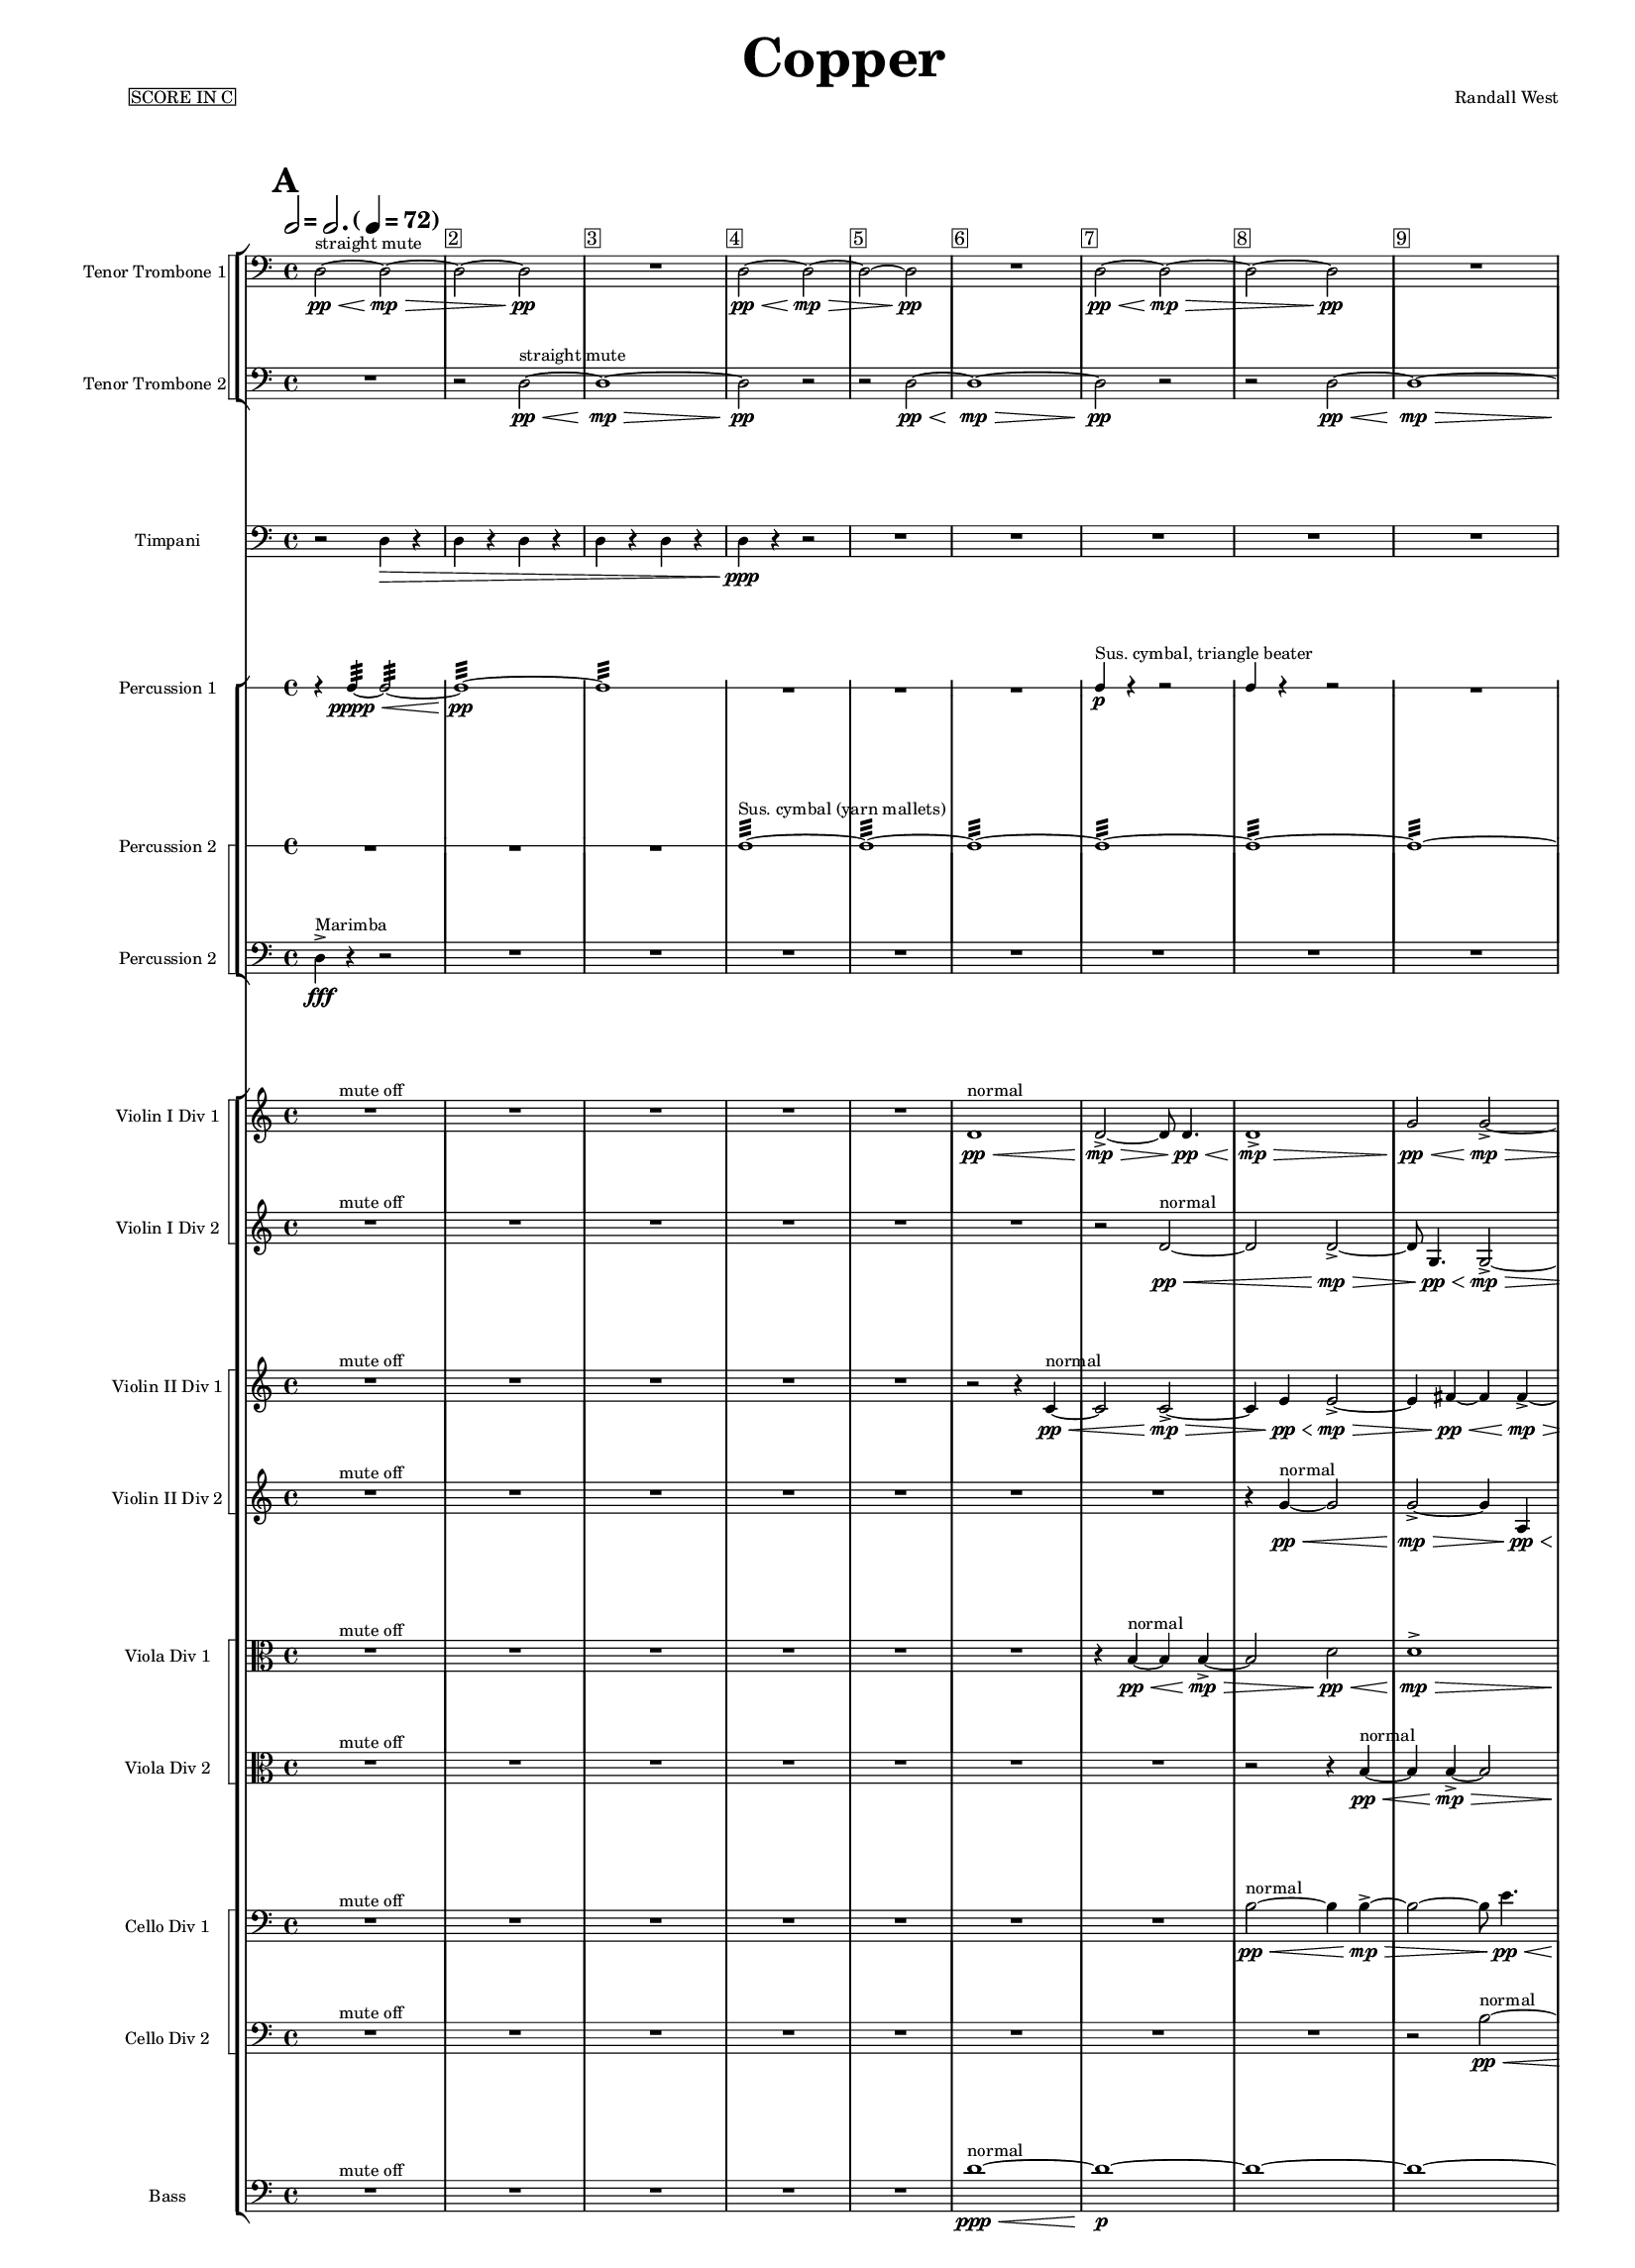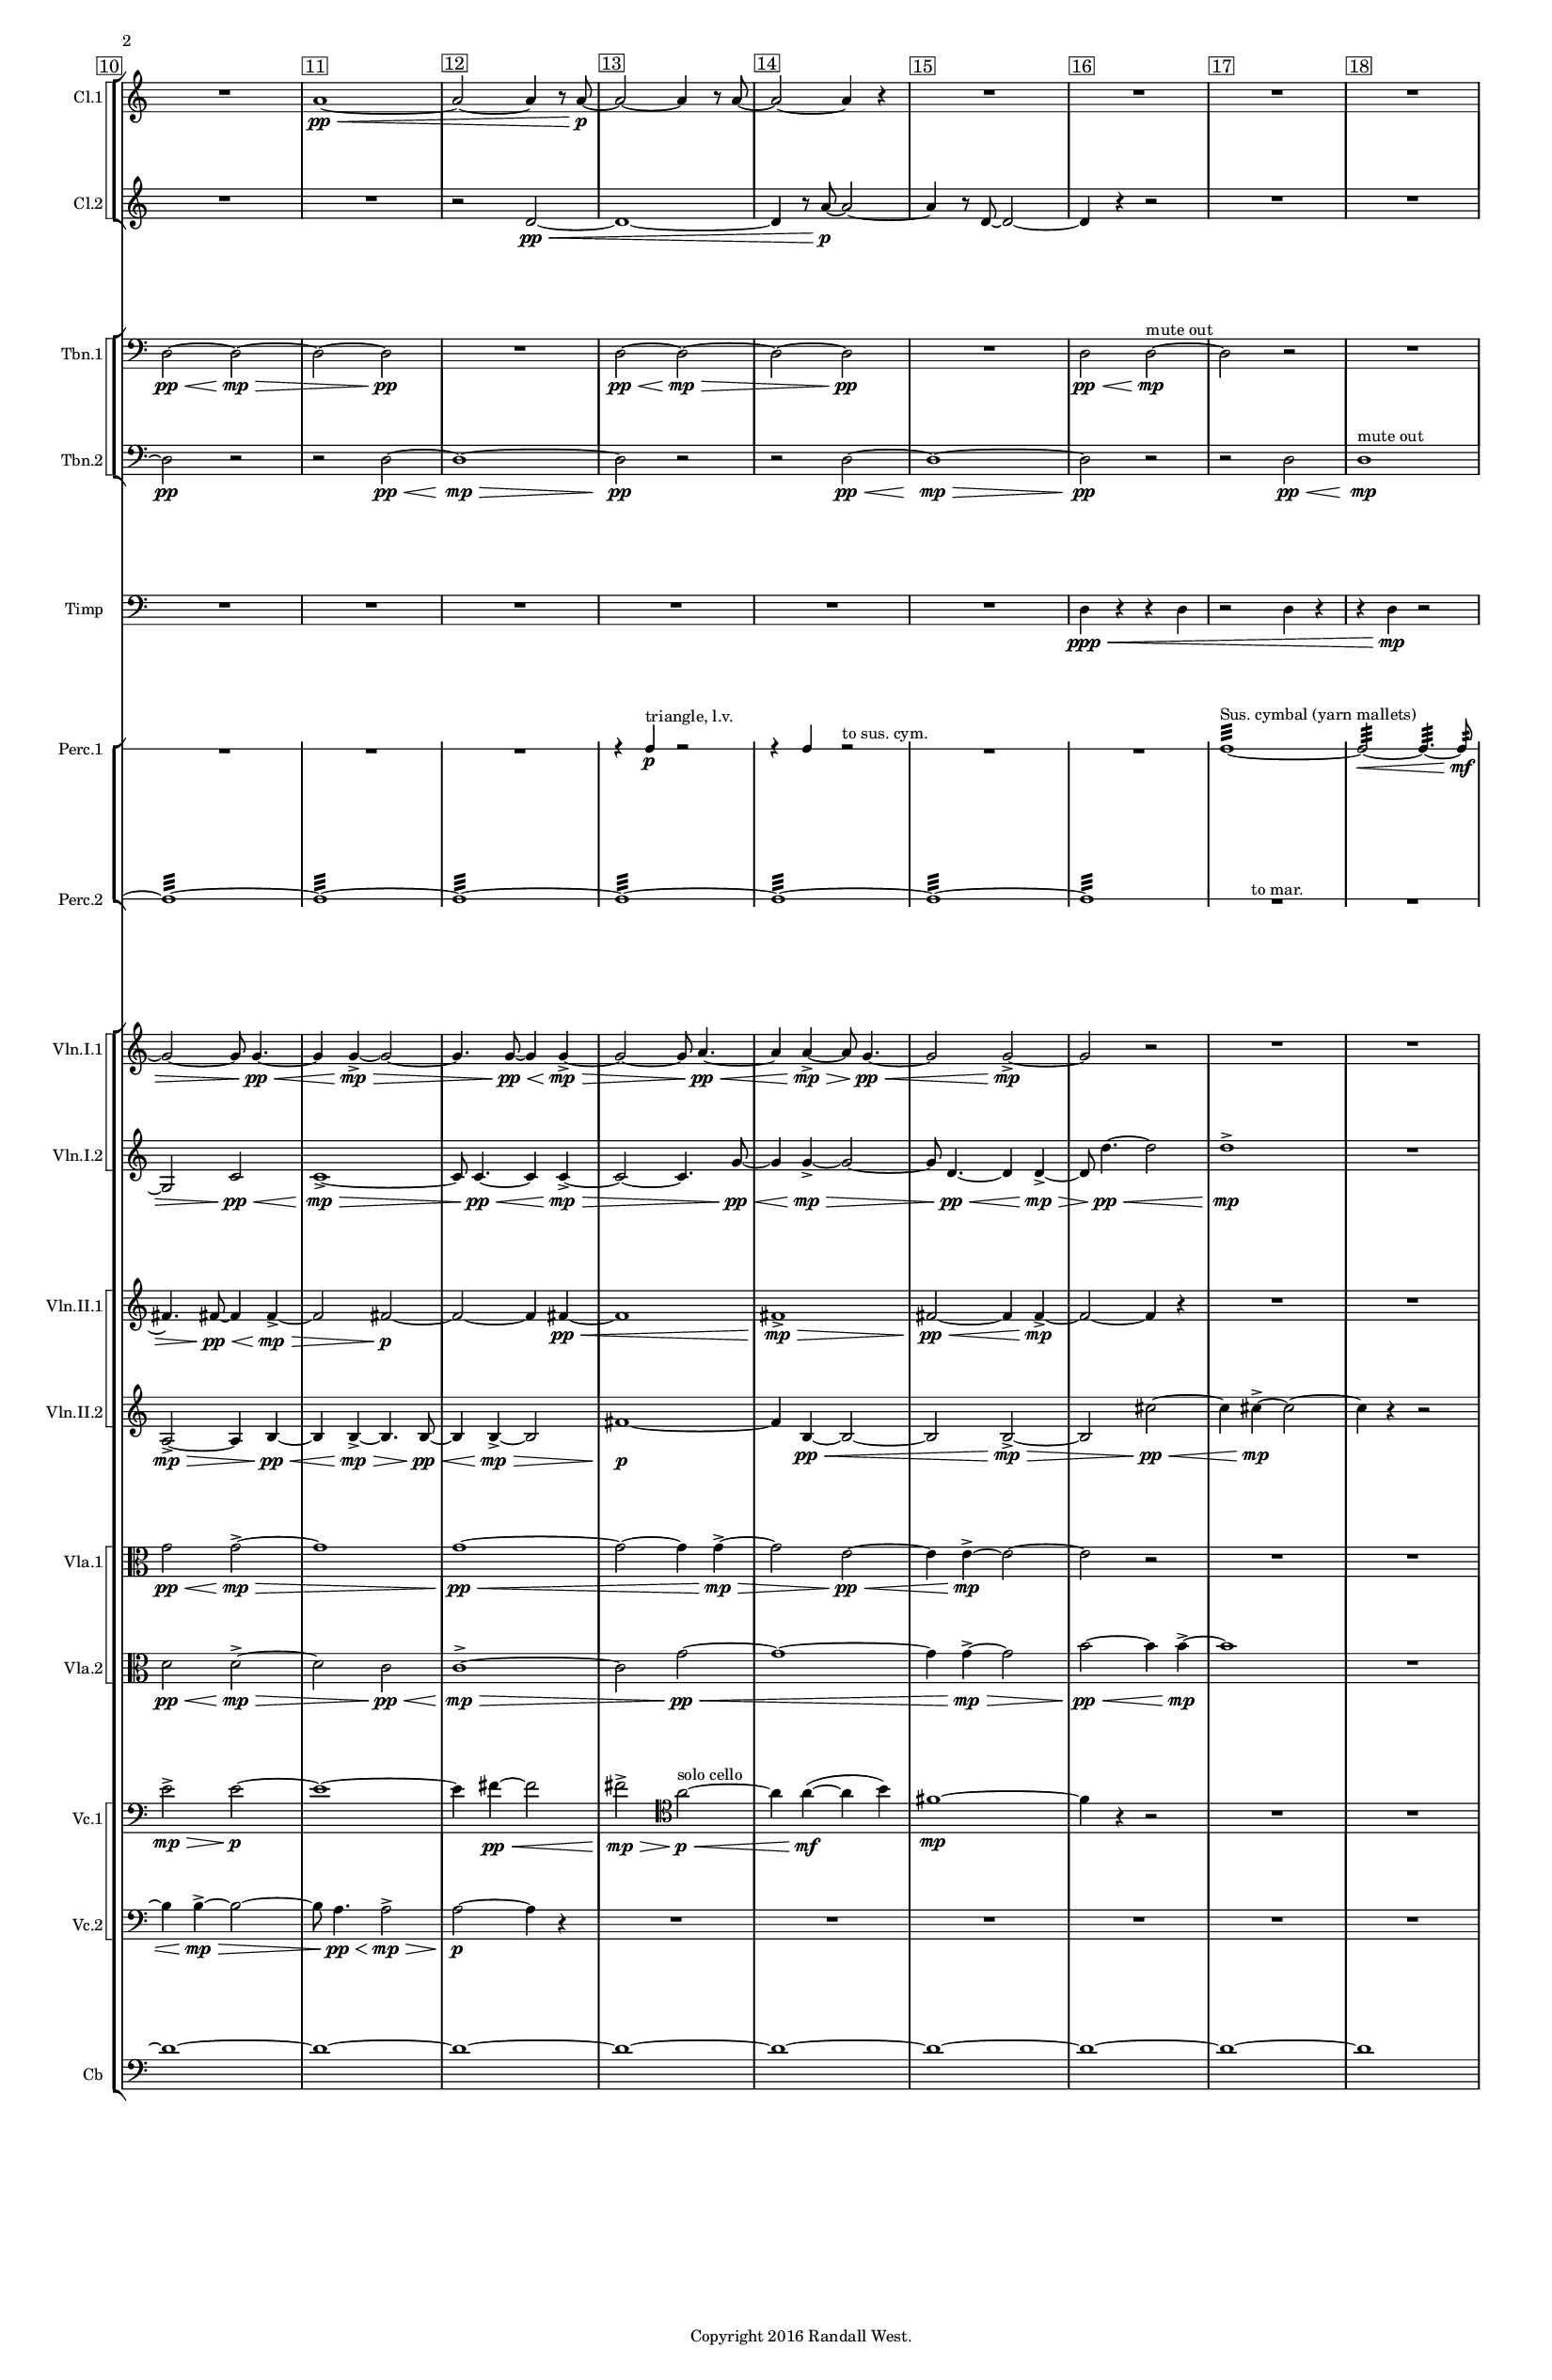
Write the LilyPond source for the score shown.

% 2016-11-06 13:21

\version "2.18.2"
\language "english"

#(set-default-paper-size "tabloid" 'portrait)
#(set-global-staff-size 14.9)

\header {
    composer = "Randall West"
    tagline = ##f
    poet = \markup { \box "SCORE IN C" } %HACKY WAY TO GET SCORE IN C IN THERE !!!!!!
    title = \markup {
        \column {
            \center-align {
                \fontsize #6 {
                    "Copper"
                }
            }
        }
    }
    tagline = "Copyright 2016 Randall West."
}

\paper {
    #(set-paper-size "tabloid")
    %#(set-paper-size "letter")
    left-margin = 22\mm
    system-separator-markup = \slashSeparator
    markup-system-spacing = #'(
        (basic-distance . 0)
        (minimum-distance . 0)
        (padding . 8)
        (stretchability . 0)
    )
    system-system-spacing = #'(
        (basic-distance . 12)
        (minimum-distance . 18)
        (padding . 12)
        (stretchability . 20)
    )
}

\layout {
    \set Score.markFormatter = #format-mark-circle-letters 
    \context {        
        \Score
        
        % \remove "Bar_number_engraver"
        \override BarNumber #'break-visibility = #'#(#f #t #t)
        \override BarNumber #'font-size = #1.2
        \override BarNumber  #'stencil = #(make-stencil-boxer 0.1 0.25 ly:text-interface::print)
        
        \override RehearsalMark #'font-size = #6

    }
    \context {
        \Staff \RemoveEmptyStaves
        \override VerticalAxisGroup #'remove-first = ##t % NOTE: comment this out to show staves on first page
        \override Hairpin #'minimum-length = #6
    }
    \context {
        \RhythmicStaff \RemoveEmptyStaves
        \override VerticalAxisGroup #'remove-first = ##t % NOTE: comment this out to show staves on first page
        \override Hairpin #'minimum-length = #6
    }
    % \context {
    %     \Dynamics
    %     \consists #Measure_counter_engraver
    %     \override MeasureCounter.direction = #DOWN
    %     \override MeasureCounter.font-encoding = #'latin1
    %     \override MeasureCounter.font-shape = #'italic
    %     % to control the distance of the Dynamics context from the staff:
    %     \override VerticalAxisGroup.nonstaff-relatedstaff-spacing.padding = #3
    %     \override MeasureCounter.font-size = #1.2
    %     % NOTE... below causes an error... why?
    %     % \override MeasureCounter.stencil = #(make-stencil-boxer 0.1 0.25 ly:text-interface::print)
    % }
}


\header {}

\layout {}

\paper {}

\score {
    \new Score <<
        \new StaffGroup <<
            \new StaffGroup \with {
                systemStartDelimiter = #'SystemStartSquare
            } <<
                \new Staff {
                    \set Staff.instrumentName = \markup { Piccolo }
                    \set Staff.shortInstrumentName = \markup { Picc. }
                    {
                        \bar "||"
                        \compressFullBarRests
                        \tempo \markup \fontsize #3 { \note #"2" #1 = \note #"2." #1 (\note #"4" #1 = 72) }
                        \accidentalStyle modern-cautionary
                        \mark #1
                        R1 * 18
                    }
                }
                \new Staff {
                    \set Staff.instrumentName = \markup { "Flute 1" }
                    \set Staff.shortInstrumentName = \markup { Fl.1 }
                    {
                        \bar "||"
                        \compressFullBarRests
                        \tempo \markup \fontsize #3 { \note #"2" #1 = \note #"2." #1 (\note #"4" #1 = 72) }
                        \accidentalStyle modern-cautionary
                        \mark #1
                        R1 * 18
                    }
                }
                \new Staff {
                    \set Staff.instrumentName = \markup { "Flute 2" }
                    \set Staff.shortInstrumentName = \markup { Fl.2 }
                    {
                        \bar "||"
                        \compressFullBarRests
                        \tempo \markup \fontsize #3 { \note #"2" #1 = \note #"2." #1 (\note #"4" #1 = 72) }
                        \accidentalStyle modern-cautionary
                        \mark #1
                        R1 * 18
                    }
                }
            >>
            \new StaffGroup \with {
                systemStartDelimiter = #'SystemStartSquare
            } <<
                \new Staff {
                    \set Staff.instrumentName = \markup { "Oboe 1" }
                    \set Staff.shortInstrumentName = \markup { Ob.1 }
                    {
                        \bar "||"
                        \compressFullBarRests
                        \tempo \markup \fontsize #3 { \note #"2" #1 = \note #"2." #1 (\note #"4" #1 = 72) }
                        \accidentalStyle modern-cautionary
                        \mark #1
                        R1 * 18
                    }
                }
                \new Staff {
                    \set Staff.instrumentName = \markup { "Oboe 2" }
                    \set Staff.shortInstrumentName = \markup { Ob.2 }
                    {
                        \bar "||"
                        \compressFullBarRests
                        \tempo \markup \fontsize #3 { \note #"2" #1 = \note #"2." #1 (\note #"4" #1 = 72) }
                        \accidentalStyle modern-cautionary
                        \mark #1
                        R1 * 18
                    }
                }
            >>
            \new StaffGroup \with {
                systemStartDelimiter = #'SystemStartSquare
            } <<
                \new Staff {
                    \set Staff.instrumentName = \markup { "Clarinet 1" }
                    \set Staff.shortInstrumentName = \markup { Cl.1 }
                    {
                        \bar "||"
                        \compressFullBarRests
                        \tempo \markup \fontsize #3 { \note #"2" #1 = \note #"2." #1 (\note #"4" #1 = 72) }
                        \accidentalStyle modern-cautionary
                        {
                            \mark #1
                            \mark #1
                            R1 * 10
                        }
                        a'1 \pp ~ \<
                        a'2 ~
                        a'4
                        r8
                        a'8 \p ~
                        a'2 ~
                        a'4
                        r8
                        a'8 ~
                        a'2 ~
                        a'4
                        r4
                        {
                            R1 * 4
                        }
                    }
                }
                \new Staff {
                    \set Staff.instrumentName = \markup { "Clarinet 2" }
                    \set Staff.shortInstrumentName = \markup { Cl.2 }
                    {
                        \bar "||"
                        \compressFullBarRests
                        \tempo \markup \fontsize #3 { \note #"2" #1 = \note #"2." #1 (\note #"4" #1 = 72) }
                        \accidentalStyle modern-cautionary
                        {
                            \mark #1
                            \mark #1
                            R1 * 11
                        }
                        r2
                        d'2 \pp ~ \<
                        d'1 ~
                        d'4
                        r8
                        a'8 \p ~
                        a'2 ~
                        a'4
                        r8
                        d'8 ~
                        d'2 ~
                        d'4
                        r4
                        r2
                        {
                            R1 * 2
                        }
                    }
                }
            >>
            \new StaffGroup \with {
                systemStartDelimiter = #'SystemStartSquare
            } <<
                \new Staff {
                    \clef "bass"
                    \set Staff.instrumentName = \markup { "Bassoon 1" }
                    \set Staff.shortInstrumentName = \markup { Bsn.1 }
                    {
                        \bar "||"
                        \compressFullBarRests
                        \tempo \markup \fontsize #3 { \note #"2" #1 = \note #"2." #1 (\note #"4" #1 = 72) }
                        \accidentalStyle modern-cautionary
                        \mark #1
                        R1 * 18
                    }
                }
                \new Staff {
                    \clef "bass"
                    \set Staff.instrumentName = \markup { "Bassoon 2" }
                    \set Staff.shortInstrumentName = \markup { Bsn.2 }
                    {
                        \bar "||"
                        \compressFullBarRests
                        \tempo \markup \fontsize #3 { \note #"2" #1 = \note #"2." #1 (\note #"4" #1 = 72) }
                        \accidentalStyle modern-cautionary
                        \mark #1
                        R1 * 18
                    }
                }
            >>
        >>
        \new StaffGroup <<
            \new StaffGroup \with {
                systemStartDelimiter = #'SystemStartSquare
            } <<
                \new Staff {
                    \set Staff.instrumentName = \markup { "Horn in F 1" }
                    \set Staff.shortInstrumentName = \markup { Hn.1 }
                    {
                        \bar "||"
                        \compressFullBarRests
                        \tempo \markup \fontsize #3 { \note #"2" #1 = \note #"2." #1 (\note #"4" #1 = 72) }
                        \accidentalStyle modern-cautionary
                        \mark #1
                        R1 * 18
                    }
                }
                \new Staff {
                    \set Staff.instrumentName = \markup { "Horn in F 2" }
                    \set Staff.shortInstrumentName = \markup { Hn.2 }
                    {
                        \bar "||"
                        \compressFullBarRests
                        \tempo \markup \fontsize #3 { \note #"2" #1 = \note #"2." #1 (\note #"4" #1 = 72) }
                        \accidentalStyle modern-cautionary
                        \mark #1
                        R1 * 18
                    }
                }
            >>
            \new StaffGroup \with {
                systemStartDelimiter = #'SystemStartSquare
            } <<
                \new Staff {
                    \set Staff.instrumentName = \markup { "Trumpet in C 1" }
                    \set Staff.shortInstrumentName = \markup { Tpt.1 }
                    {
                        \bar "||"
                        \compressFullBarRests
                        \tempo \markup \fontsize #3 { \note #"2" #1 = \note #"2." #1 (\note #"4" #1 = 72) }
                        \accidentalStyle modern-cautionary
                        \mark #1
                        R1 * 18
                    }
                }
                \new Staff {
                    \set Staff.instrumentName = \markup { "Trumpet in C 2" }
                    \set Staff.shortInstrumentName = \markup { Tpt.2 }
                    {
                        \bar "||"
                        \compressFullBarRests
                        \tempo \markup \fontsize #3 { \note #"2" #1 = \note #"2." #1 (\note #"4" #1 = 72) }
                        \accidentalStyle modern-cautionary
                        \mark #1
                        R1 * 18
                    }
                }
            >>
            \new StaffGroup \with {
                systemStartDelimiter = #'SystemStartSquare
            } <<
                \new Staff {
                    \clef "bass"
                    \set Staff.instrumentName = \markup { "Tenor Trombone 1" }
                    \set Staff.shortInstrumentName = \markup { Tbn.1 }
                    {
                        \bar "||"
                        \compressFullBarRests
                        \tempo \markup \fontsize #3 { \note #"2" #1 = \note #"2." #1 (\note #"4" #1 = 72) }
                        \accidentalStyle modern-cautionary
                        \mark #1
                        d2 \pp ~ \< ^ \markup { "straight mute" }
                        d2 \mp ~ ~ \>
                        d2 ~
                        d2 \pp
                        {
                            R1 * 1
                        }
                        d2 \pp ~ \<
                        d2 \mp ~ ~ \>
                        d2 ~
                        d2 \pp
                        {
                            R1 * 1
                        }
                        d2 \pp ~ \<
                        d2 \mp ~ ~ \>
                        d2 ~
                        d2 \pp
                        {
                            R1 * 1
                        }
                        d2 \pp ~ \<
                        d2 \mp ~ ~ \>
                        d2 ~
                        d2 \pp
                        {
                            R1 * 1
                        }
                        d2 \pp ~ \<
                        d2 \mp ~ ~ \>
                        d2 ~
                        d2 \pp
                        {
                            R1 * 1
                        }
                        d2 \pp \<
                        d2 \mp ~ ^ \markup { "mute out" }
                        d2
                        r2
                        {
                            R1 * 1
                        }
                    }
                }
                \new Staff {
                    \clef "bass"
                    \set Staff.instrumentName = \markup { "Tenor Trombone 2" }
                    \set Staff.shortInstrumentName = \markup { Tbn.2 }
                    {
                        \bar "||"
                        \compressFullBarRests
                        \tempo \markup \fontsize #3 { \note #"2" #1 = \note #"2." #1 (\note #"4" #1 = 72) }
                        \accidentalStyle modern-cautionary
                        {
                            \mark #1
                            \mark #1
                            R1 * 1
                        }
                        r2
                        d2 \pp ~ \< ^ \markup { "straight mute" }
                        d1 \mp ~ \>
                        d2 \pp
                        r2
                        r2
                        d2 \pp ~ \<
                        d1 \mp ~ \>
                        d2 \pp
                        r2
                        r2
                        d2 \pp ~ \<
                        d1 \mp ~ \>
                        d2 \pp
                        r2
                        r2
                        d2 \pp ~ \<
                        d1 \mp ~ \>
                        d2 \pp
                        r2
                        r2
                        d2 \pp ~ \<
                        d1 \mp ~ \>
                        d2 \pp
                        r2
                        r2
                        d2 \pp \<
                        d1 \mp ^ \markup { "mute out" }
                    }
                }
            >>
            \new Staff {
                \clef "bass"
                \set Staff.instrumentName = \markup { Tuba }
                \set Staff.shortInstrumentName = \markup { Tba }
                {
                    \bar "||"
                    \compressFullBarRests
                    \tempo \markup \fontsize #3 { \note #"2" #1 = \note #"2." #1 (\note #"4" #1 = 72) }
                    \accidentalStyle modern-cautionary
                    \mark #1
                    R1 * 18
                }
            }
        >>
        \new Staff {
            \clef "bass"
            \set Staff.instrumentName = \markup { Timpani }
            \set Staff.shortInstrumentName = \markup { Timp }
            {
                \bar "||"
                \compressFullBarRests
                \tempo \markup \fontsize #3 { \note #"2" #1 = \note #"2." #1 (\note #"4" #1 = 72) }
                \accidentalStyle modern-cautionary
                \mark #1
                r2
                d4 \>
                r4
                d4
                r4
                d4
                r4
                d4
                r4
                d4
                r4
                d4 \ppp
                r4
                r2
                R1 * 11
                d4 \ppp \<
                r4
                r4
                d4
                r2
                d4
                r4
                r4
                d4 \mp
                r2
            }
        }
        \new StaffGroup <<
            \new RhythmicStaff {
                \clef "percussion"
                \set Staff.instrumentName = \markup { "Percussion 1" }
                \set Staff.shortInstrumentName = \markup { Perc.1 }
                {
                    \bar "||"
                    \compressFullBarRests
                    \tempo \markup \fontsize #3 { \note #"2" #1 = \note #"2." #1 (\note #"4" #1 = 72) }
                    \accidentalStyle modern-cautionary
                    \mark #1
                    r4
                    c4 :32 \pppp ~ \<
                    c2 :32 ~
                    c1 :32 \pp ~
                    c1 :32
                    R1 * 3
                    c4 \p ^ \markup { "Sus. cymbal, triangle beater" }
                    r4
                    r2
                    c4
                    r4
                    r2
                    R1 * 4
                    r4
                    c4 \p ^ \markup { "triangle, l.v." }
                    r2
                    r4
                    c4
                    r2 ^ \markup { "to sus. cym." }
                    R1 * 2
                    c1 :32 ~ ^ \markup { "Sus. cymbal (yarn mallets) " }
                    c2 :32 ~ \<
                    c4. :32 ~
                    c8 :32 \mf
                }
            }
            \new StaffGroup \with {
                systemStartDelimiter = #'SystemStartSquare
            } <<
                \new RhythmicStaff {
                    \clef "percussion"
                    \set Staff.instrumentName = \markup { "Percussion 2" }
                    \set Staff.shortInstrumentName = \markup { Perc.2 }
                    {
                        \bar "||"
                        \compressFullBarRests
                        \tempo \markup \fontsize #3 { \note #"2" #1 = \note #"2." #1 (\note #"4" #1 = 72) }
                        \accidentalStyle modern-cautionary
                        \mark #1
                        R1 * 3
                        c1 :32 ~ ^ \markup { "Sus. cymbal (yarn mallets)" }
                        c1 :32 ~
                        c1 :32 ~
                        c1 :32 ~
                        c1 :32 ~
                        c1 :32 ~
                        c1 :32 ~
                        c1 :32 ~
                        c1 :32 ~
                        c1 :32 ~
                        c1 :32 ~
                        c1 :32 ~
                        c1 :32
                        R1 ^ \markup { "to mar." }
                        R1
                    }
                }
                \new Staff {
                    \set Staff.instrumentName = \markup { "Percussion 2" }
                    \set Staff.shortInstrumentName = \markup { Perc.2 }
                    {
                        \bar "||"
                        \compressFullBarRests
                        \tempo \markup \fontsize #3 { \note #"2" #1 = \note #"2." #1 (\note #"4" #1 = 72) }
                        \accidentalStyle modern-cautionary
                        \clef "bass"
                        \mark #1
                        d4 -\accent \fff ^ \markup { Marimba }
                        r4
                        r2
                        R1 * 17
                    }
                }
            >>
        >>
        \new PianoStaff <<
            \set PianoStaff.instrumentName = \markup { Harp }
            \set PianoStaff.shortInstrumentName = \markup { Hp. }
            \new Staff {
            }
            \new Staff {
                \clef "bass"
            }
        >>
        \new PianoStaff <<
            \set PianoStaff.instrumentName = \markup { Piano }
            \set PianoStaff.shortInstrumentName = \markup { Pno. }
            \new Staff {
            }
            \new Staff {
                \clef "bass"
            }
        >>
        \new StaffGroup <<
            \new StaffGroup \with {
                systemStartDelimiter = #'SystemStartSquare
            } <<
                \new Staff {
                    \set Staff.instrumentName = \markup { "Violin I Div 1" }
                    \set Staff.shortInstrumentName = \markup { Vln.I.1 }
                    {
                        \bar "||"
                        \compressFullBarRests
                        \tempo \markup \fontsize #3 { \note #"2" #1 = \note #"2." #1 (\note #"4" #1 = 72) }
                        \accidentalStyle modern-cautionary
                        {
                            \mark #1
                            \mark #1
                            R1 * 5 ^ \markup { "mute off" }
                        }
                        d'1 \pp \< ^ \markup { normal }
                        d'2 -\accent \mp ~ \>
                        d'8
                        d'4. \pp \<
                        d'1 -\accent \mp \>
                        g'2 \pp \<
                        g'2 -\accent \mp ~ \>
                        g'2 ~
                        g'8
                        g'4. \pp ~ \<
                        g'4
                        g'4 -\accent \mp ~ \>
                        g'2 ~
                        g'4.
                        g'8 \pp ~ \<
                        g'4
                        g'4 -\accent \mp ~ \>
                        g'2 ~
                        g'8
                        a'4. \pp ~ \<
                        a'4
                        a'4 -\accent \mp ~ \>
                        a'8
                        g'4. \pp ~ \<
                        g'2
                        g'2 -\accent \mp ~
                        g'2
                        r2
                        {
                            R1 * 2
                        }
                    }
                }
                \new Staff {
                    \set Staff.instrumentName = \markup { "Violin I Div 2" }
                    \set Staff.shortInstrumentName = \markup { Vln.I.2 }
                    {
                        \bar "||"
                        \compressFullBarRests
                        \tempo \markup \fontsize #3 { \note #"2" #1 = \note #"2." #1 (\note #"4" #1 = 72) }
                        \accidentalStyle modern-cautionary
                        {
                            \mark #1
                            \mark #1
                            R1 * 6 ^ \markup { "mute off" }
                        }
                        r2
                        d'2 \pp ~ \< ^ \markup { normal }
                        d'2
                        d'2 -\accent \mp ~ \>
                        d'8
                        g4. \pp \<
                        g2 -\accent \mp ~ \>
                        g2
                        c'2 \pp \<
                        c'1 -\accent \mp ~ \>
                        c'8
                        c'4. \pp ~ \<
                        c'4
                        c'4 -\accent \mp ~ \>
                        c'2 ~
                        c'4.
                        g'8 \pp ~ \<
                        g'4
                        g'4 -\accent \mp ~ \>
                        g'2 ~
                        g'8
                        d'4. \pp ~ \<
                        d'4
                        d'4 -\accent \mp ~ \>
                        d'8
                        d''4. \pp ~ \<
                        d''2
                        d''1 -\accent \mp
                        {
                            R1 * 1
                        }
                    }
                }
            >>
            \new StaffGroup \with {
                systemStartDelimiter = #'SystemStartSquare
            } <<
                \new Staff {
                    \set Staff.instrumentName = \markup { "Violin II Div 1" }
                    \set Staff.shortInstrumentName = \markup { Vln.II.1 }
                    {
                        \bar "||"
                        \compressFullBarRests
                        \tempo \markup \fontsize #3 { \note #"2" #1 = \note #"2." #1 (\note #"4" #1 = 72) }
                        \accidentalStyle modern-cautionary
                        {
                            \mark #1
                            \mark #1
                            R1 * 5 ^ \markup { "mute off" }
                        }
                        r2
                        r4
                        c'4 \pp ~ \< ^ \markup { normal }
                        c'2
                        c'2 -\accent \mp ~ \>
                        c'4
                        e'4 \pp \<
                        e'2 -\accent \mp ~ \>
                        e'4
                        fs'4 \pp ~ \<
                        fs'4
                        fs'4 -\accent \mp ~ \>
                        fs'4.
                        fs'8 \pp ~ \<
                        fs'4
                        fs'4 -\accent \mp ~ \>
                        fs'2
                        fs'2 \p ~
                        fs'2 ~
                        fs'4
                        fs'4 \pp ~ \<
                        fs'1
                        fs'1 -\accent \mp \>
                        fs'2 \pp ~ \<
                        fs'4
                        fs'4 -\accent \mp ~
                        fs'2 ~
                        fs'4
                        r4
                        {
                            R1 * 2
                        }
                    }
                }
                \new Staff {
                    \set Staff.instrumentName = \markup { "Violin II Div 2" }
                    \set Staff.shortInstrumentName = \markup { Vln.II.2 }
                    {
                        \bar "||"
                        \compressFullBarRests
                        \tempo \markup \fontsize #3 { \note #"2" #1 = \note #"2." #1 (\note #"4" #1 = 72) }
                        \accidentalStyle modern-cautionary
                        {
                            \mark #1
                            \mark #1
                            R1 * 7 ^ \markup { "mute off" }
                        }
                        r4
                        g'4 \pp ~ \< ^ \markup { normal }
                        g'2
                        g'2 -\accent \mp ~ \>
                        g'4
                        a4 \pp \<
                        a2 -\accent \mp ~ \>
                        a4
                        b4 \pp ~ \<
                        b4
                        b4 -\accent \mp ~ \>
                        b4.
                        b8 \pp ~ \<
                        b4
                        b4 -\accent \mp ~ \>
                        b2
                        fs'1 \p ~
                        fs'4
                        b4 \pp ~ \<
                        b2 ~
                        b2
                        b2 -\accent \mp ~ \>
                        b2
                        cs''2 \pp ~ \<
                        cs''4
                        cs''4 -\accent \mp ~
                        cs''2 ~
                        cs''4
                        r4
                        r2
                    }
                }
            >>
            \new StaffGroup \with {
                systemStartDelimiter = #'SystemStartSquare
            } <<
                \new Staff {
                    \clef "alto"
                    \set Staff.instrumentName = \markup { "Viola Div 1" }
                    \set Staff.shortInstrumentName = \markup { Vla.1 }
                    {
                        \bar "||"
                        \compressFullBarRests
                        \tempo \markup \fontsize #3 { \note #"2" #1 = \note #"2." #1 (\note #"4" #1 = 72) }
                        \accidentalStyle modern-cautionary
                        {
                            \mark #1
                            \mark #1
                            R1 * 6 ^ \markup { "mute off" }
                        }
                        r4
                        b4 \pp ~ \< ^ \markup { normal }
                        b4
                        b4 -\accent \mp ~ \>
                        b2
                        d'2 \pp \<
                        d'1 -\accent \mp \>
                        g'2 \pp \<
                        g'2 -\accent \mp ~ \>
                        g'1
                        g'1 \pp ~ \<
                        g'2 ~
                        g'4
                        g'4 -\accent \mp ~ \>
                        g'2
                        e'2 \pp ~ \<
                        e'4
                        e'4 -\accent \mp ~
                        e'2 ~
                        e'2
                        r2
                        {
                            R1 * 2
                        }
                    }
                }
                \new Staff {
                    \clef "alto"
                    \set Staff.instrumentName = \markup { "Viola Div 2" }
                    \set Staff.shortInstrumentName = \markup { Vla.2 }
                    {
                        \bar "||"
                        \compressFullBarRests
                        \tempo \markup \fontsize #3 { \note #"2" #1 = \note #"2." #1 (\note #"4" #1 = 72) }
                        \accidentalStyle modern-cautionary
                        {
                            \mark #1
                            \mark #1
                            R1 * 7 ^ \markup { "mute off" }
                        }
                        r2
                        r4
                        b4 \pp ~ \< ^ \markup { normal }
                        b4
                        b4 -\accent \mp ~ \>
                        b2
                        d'2 \pp \<
                        d'2 -\accent \mp ~ \>
                        d'2
                        c'2 \pp \<
                        c'1 -\accent \mp ~ \>
                        c'2
                        g'2 \pp ~ \<
                        g'1 ~
                        g'4
                        g'4 -\accent \mp ~ \>
                        g'2
                        b'2 \pp ~ \<
                        b'4
                        b'4 -\accent \mp ~
                        b'1
                        {
                            R1 * 1
                        }
                    }
                }
            >>
            \new StaffGroup \with {
                systemStartDelimiter = #'SystemStartSquare
            } <<
                \new Staff {
                    \clef "bass"
                    \set Staff.instrumentName = \markup { "Cello Div 1" }
                    \set Staff.shortInstrumentName = \markup { Vc.1 }
                    {
                        \bar "||"
                        \compressFullBarRests
                        \tempo \markup \fontsize #3 { \note #"2" #1 = \note #"2." #1 (\note #"4" #1 = 72) }
                        \accidentalStyle modern-cautionary
                        {
                            \mark #1
                            \mark #1
                            R1 * 7 ^ \markup { "mute off" }
                        }
                        b2 \pp ~ \< ^ \markup { normal }
                        b4
                        b4 -\accent \mp ~ \>
                        b2 ~
                        b8
                        e'4. \pp \<
                        e'2 -\accent \mp \>
                        e'2 \p ~
                        e'1 ~
                        e'4
                        fs'4 \pp ~ \<
                        fs'2
                        fs'2 -\accent \mp \>
                        \clef tenor
                        a'2 \p ~ \< ^ \markup { "solo cello" }
                        a'4
                        a'4 \mf ~ (
                        a'4
                        b'4 )
                        fs'1 \mp ~
                        fs'4
                        r4
                        r2
                        {
                            R1 * 2
                        }
                    }
                }
                \new Staff {
                    \clef "bass"
                    \set Staff.instrumentName = \markup { "Cello Div 2" }
                    \set Staff.shortInstrumentName = \markup { Vc.2 }
                    {
                        \bar "||"
                        \compressFullBarRests
                        \tempo \markup \fontsize #3 { \note #"2" #1 = \note #"2." #1 (\note #"4" #1 = 72) }
                        \accidentalStyle modern-cautionary
                        {
                            \mark #1
                            \mark #1
                            R1 * 8 ^ \markup { "mute off" }
                        }
                        r2
                        b2 \pp ~ \< ^ \markup { normal }
                        b4
                        b4 -\accent \mp ~ \>
                        b2 ~
                        b8
                        a4. \pp \<
                        a2 -\accent \mp \>
                        a2 \p ~
                        a4
                        r4
                        {
                            R1 * 6
                        }
                    }
                }
            >>
            \new Staff {
                \clef "bass"
                \set Staff.instrumentName = \markup { Bass }
                \set Staff.shortInstrumentName = \markup { Cb }
                {
                    \bar "||"
                    \compressFullBarRests
                    \tempo \markup \fontsize #3 { \note #"2" #1 = \note #"2." #1 (\note #"4" #1 = 72) }
                    \accidentalStyle modern-cautionary
                    \mark #1
                    R1 ^ \markup { "mute off" }
                    R1 * 4
                    \clef "bass"
                    d'1 \ppp ~ \< ^ \markup { normal }
                    d'1 \p ~
                    d'1 ~
                    d'1 ~
                    d'1 ~
                    d'1 ~
                    d'1 ~
                    d'1 ~
                    d'1 ~
                    d'1 ~
                    d'1 ~
                    d'1 ~
                    d'1
                }
            }
        >>
        \new StaffGroup <<
            \new Staff {
                \set Staff.instrumentName = \markup { "Line 1" }
                \set Staff.shortInstrumentName = \markup { 1: }
            }
            \new Staff {
                \set Staff.instrumentName = \markup { "Line 2" }
                \set Staff.shortInstrumentName = \markup { 2: }
            }
            \new Staff {
                \set Staff.instrumentName = \markup { "Line 3" }
                \set Staff.shortInstrumentName = \markup { 3: }
            }
            \new Staff {
                \set Staff.instrumentName = \markup { "Line 4" }
                \set Staff.shortInstrumentName = \markup { 4: }
            }
            \new Staff {
                \set Staff.instrumentName = \markup { "Line 5" }
                \set Staff.shortInstrumentName = \markup { 5: }
            }
            \new Staff {
                \set Staff.instrumentName = \markup { "Line 6" }
                \set Staff.shortInstrumentName = \markup { 6: }
            }
            \new Staff {
                \set Staff.instrumentName = \markup { "Line 7" }
                \set Staff.shortInstrumentName = \markup { 7: }
            }
            \new Staff {
                \set Staff.instrumentName = \markup { "Line 8" }
                \set Staff.shortInstrumentName = \markup { 8: }
            }
            \new Staff {
                \set Staff.instrumentName = \markup { "Line 9" }
                \set Staff.shortInstrumentName = \markup { 9: }
            }
            \new Staff {
                \clef "bass"
                \set Staff.instrumentName = \markup { "Drone 0" }
                \set Staff.shortInstrumentName = \markup { 0: }
            }
            \new Staff {
                \clef "bass"
                \set Staff.instrumentName = \markup { "Drone 10" }
                \set Staff.shortInstrumentName = \markup { 10: }
            }
        >>
    >>
}